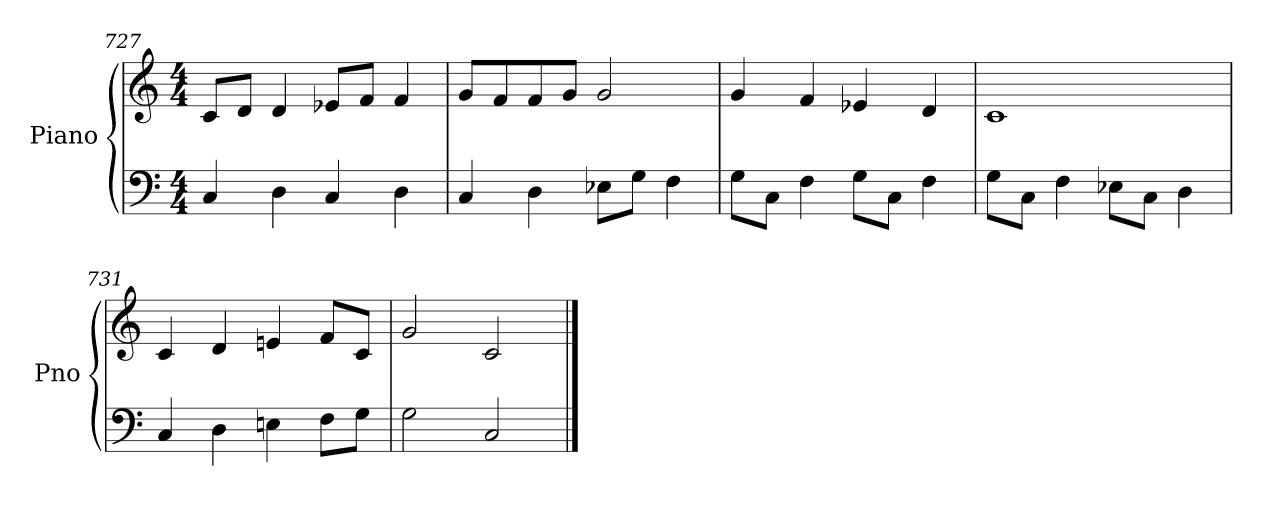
**kern	**kern
*part1	*part1
*staff2	*staff1
*I"Piano	*
*I'Pno	*
!!LO:LB:g=z
*clefF4	*clefG2
*k[]	*k[]
*M4/4	*M4/4
=727	=727
4C/	8c/L
.	8d/J
4D\	4d/
4C/	8e-X/L
.	8f/J
4D\	4f/
=728	=728
4C/	8g/L
.	8f/
4D\	8f/
.	8g/J
8E-X\L	2g/
8G\J	.
4F\	.
=729	=729
8G\L	4g/
8C\J	.
4F\	4f/
8G\L	4e-X/
8C\J	.
4F\	4d/
=730	=730
8G\L	1c
8C\J	.
4F\	.
8E-X\L	.
8C\J	.
4D\	.
=731	=731
4C/	4c/
4D\	4d/
4En\	4en/
8F\L	8f/L
8G\J	8c/J
=732	=732
2G\	2g/
2C/	2c/
==	==
*-	*-
